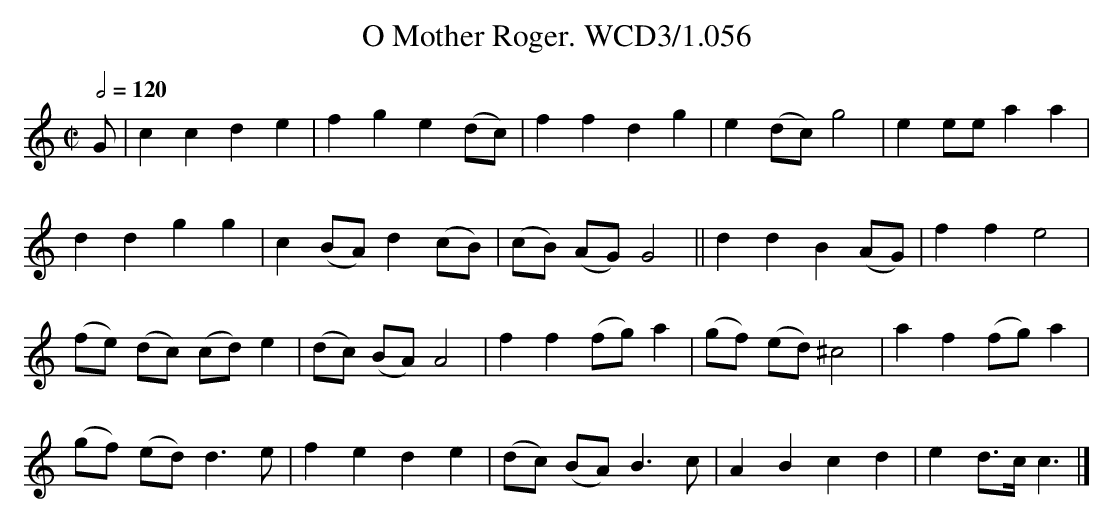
X:1
T:O Mother Roger. WCD3/1.056
M:C|
L:1/8
Q:1/2=120
K:C
G|c2c2d2e2|f2g2e2(dc)|f2f2d2g2|e2(dc)g4|e2eea2a2|
d2d2g2g2|c2(BA)d2(cB)|(cB) (AG) G4||d2d2B2(AG)|f2f2e4|
(fe) (dc) (cd) e2|(dc) (BA) A4|\
f2f2(fg)a2|(gf) (ed)^c4|a2f2(fg)a2|
(gf) (ed)d3e|f2e2d2e2|(dc) (BA)B3c|\
A2B2c2d2|e2d>cc3|]
